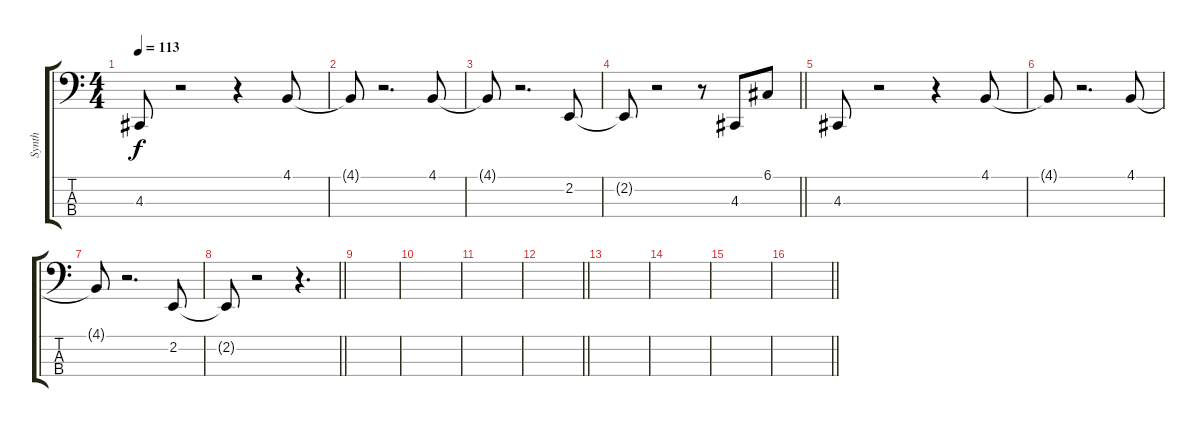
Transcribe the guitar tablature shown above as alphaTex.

\track ("Synth" "Synth") {instrument lead5charang}
\staff {score tabs}
\tuning (G2 D2 A1 E1) {hide}
\ts (4 4)
\section ("" "")
\tempo 113
\clef f4
\ks c
4.3.8{dy f} r.2 r.4 4.1.8 |
4.1{t}.8 r.2{d} 4.1.8 |
4.1{t}.8 r.2{d} 2.2.8 |
\barLineRight lightlight
2.2{t}.8 r.2 r.8 4.3.8 6.1.8 |
\section ("" "")
4.3.8 r.2 r.4 4.1.8 |
4.1{t}.8 r.2{d} 4.1.8 |
4.1{t}.8 r.2{d} 2.2.8 |
\barLineRight lightlight
2.2{t}.8 r.2 r.4{d} |
\section ("" "")
|
|
|
\barLineRight lightlight
|
\section ("" "")
|
|
|
\barLineRight lightlight
